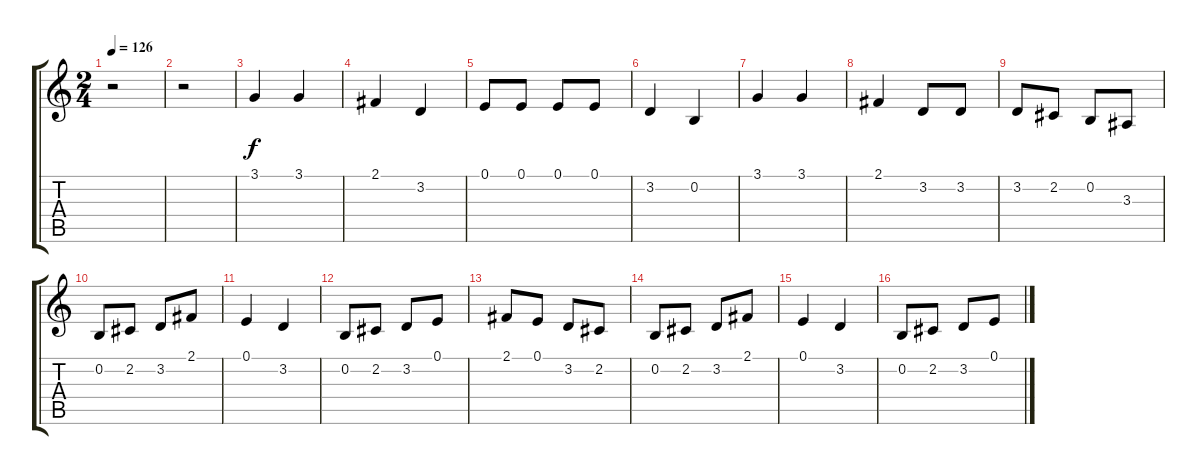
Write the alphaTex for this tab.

\track "" {instrument tenorsax}
\staff {score tabs}
\tuning (E4 B3 G3 D3 A2 E2) {hide}
\ts (2 4)
\tempo 126
\clef g2
\ks c
r.2{dy f} |
r.2 |
3.1.4 3.1.4 |
2.1.4 3.2.4 |
0.1.8 0.1.8 0.1.8 0.1.8 |
3.2.4 0.2.4 |
3.1.4 3.1.4 |
2.1.4 3.2.8 3.2.8 |
3.2.8 2.2.8 0.2.8 3.3.8 |
0.2.8 2.2.8 3.2.8 2.1.8 |
0.1.4 3.2.4 |
0.2.8 2.2.8 3.2.8 0.1.8 |
2.1.8 0.1.8 3.2.8 2.2.8 |
0.2.8 2.2.8 3.2.8 2.1.8 |
0.1.4 3.2.4 |
0.2.8 2.2.8 3.2.8 0.1.8
